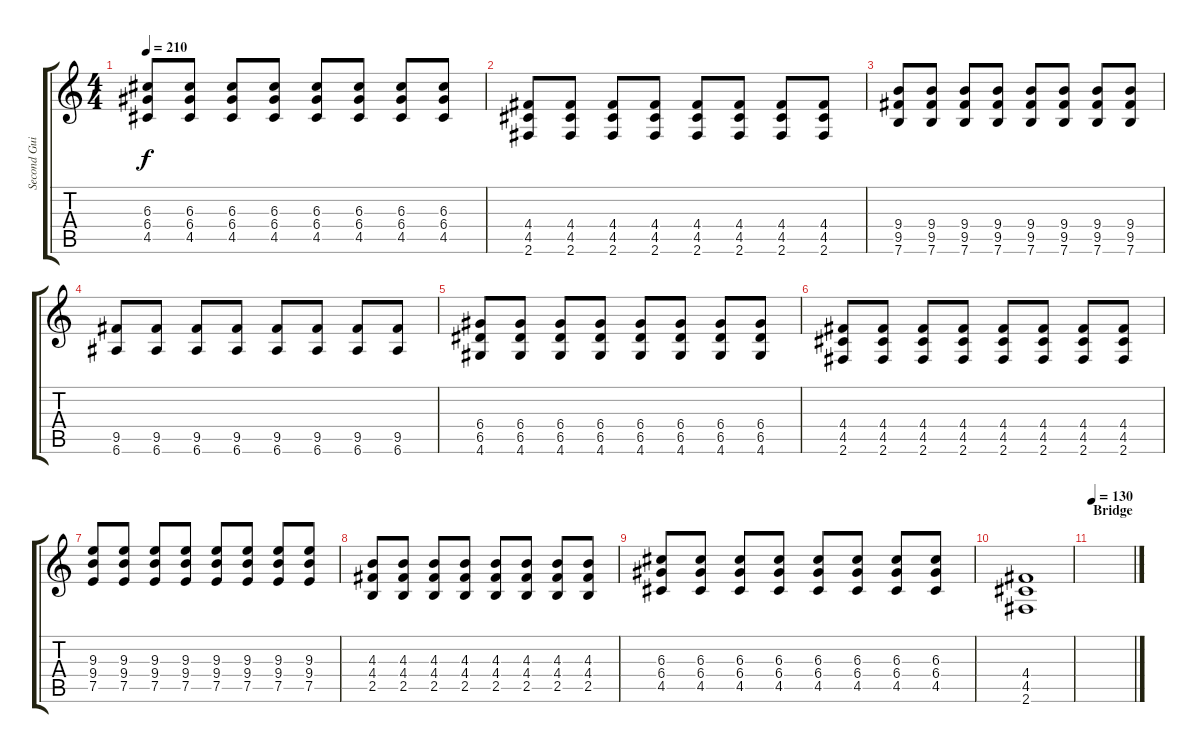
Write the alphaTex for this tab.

\track ("Second Guitar" "Second Gui") {instrument distortionguitar}
\staff {score tabs}
\tuning (E4 B3 G3 D3 A2 E2) {hide}
\ts (4 4)
\tempo 210
\clef g2
\ks c
(6.3 6.4 4.5).8{dy f} (6.3 6.4 4.5).8 (6.3 6.4 4.5).8 (6.3 6.4 4.5).8 (6.3 6.4 4.5).8 (6.3 6.4 4.5).8 (6.3 6.4 4.5).8 (6.3 6.4 4.5).8 |
(4.4 4.5 2.6).8 (4.4 4.5 2.6).8 (4.4 4.5 2.6).8 (4.4 4.5 2.6).8 (4.4 4.5 2.6).8 (4.4 4.5 2.6).8 (4.4 4.5 2.6).8 (4.4 4.5 2.6).8 |
(9.4 9.5 7.6).8 (9.4 9.5 7.6).8 (9.4 9.5 7.6).8 (9.4 9.5 7.6).8 (9.4 9.5 7.6).8 (9.4 9.5 7.6).8 (9.4 9.5 7.6).8 (9.4 9.5 7.6).8 |
(9.5 6.6).8 (9.5 6.6).8 (9.5 6.6).8 (9.5 6.6).8 (9.5 6.6).8 (9.5 6.6).8 (9.5 6.6).8 (9.5 6.6).8 |
(6.4 6.5 4.6).8 (6.4 6.5 4.6).8 (6.4 6.5 4.6).8 (6.4 6.5 4.6).8 (6.4 6.5 4.6).8 (6.4 6.5 4.6).8 (6.4 6.5 4.6).8 (6.4 6.5 4.6).8 |
(4.4 4.5 2.6).8 (4.4 4.5 2.6).8 (4.4 4.5 2.6).8 (4.4 4.5 2.6).8 (4.4 4.5 2.6).8 (4.4 4.5 2.6).8 (4.4 4.5 2.6).8 (4.4 4.5 2.6).8 |
(9.3 9.4 7.5).8 (9.3 9.4 7.5).8 (9.3 9.4 7.5).8 (9.3 9.4 7.5).8 (9.3 9.4 7.5).8 (9.3 9.4 7.5).8 (9.3 9.4 7.5).8 (9.3 9.4 7.5).8 |
(4.3 4.4 2.5).8 (4.3 4.4 2.5).8 (4.3 4.4 2.5).8 (4.3 4.4 2.5).8 (4.3 4.4 2.5).8 (4.3 4.4 2.5).8 (4.3 4.4 2.5).8 (4.3 4.4 2.5).8 |
(6.3 6.4 4.5).8 (6.3 6.4 4.5).8 (6.3 6.4 4.5).8 (6.3 6.4 4.5).8 (6.3 6.4 4.5).8 (6.3 6.4 4.5).8 (6.3 6.4 4.5).8 (6.3 6.4 4.5).8 |
(4.4 4.5 2.6).1 |
\section ("" "Bridge")
\tempo 130
